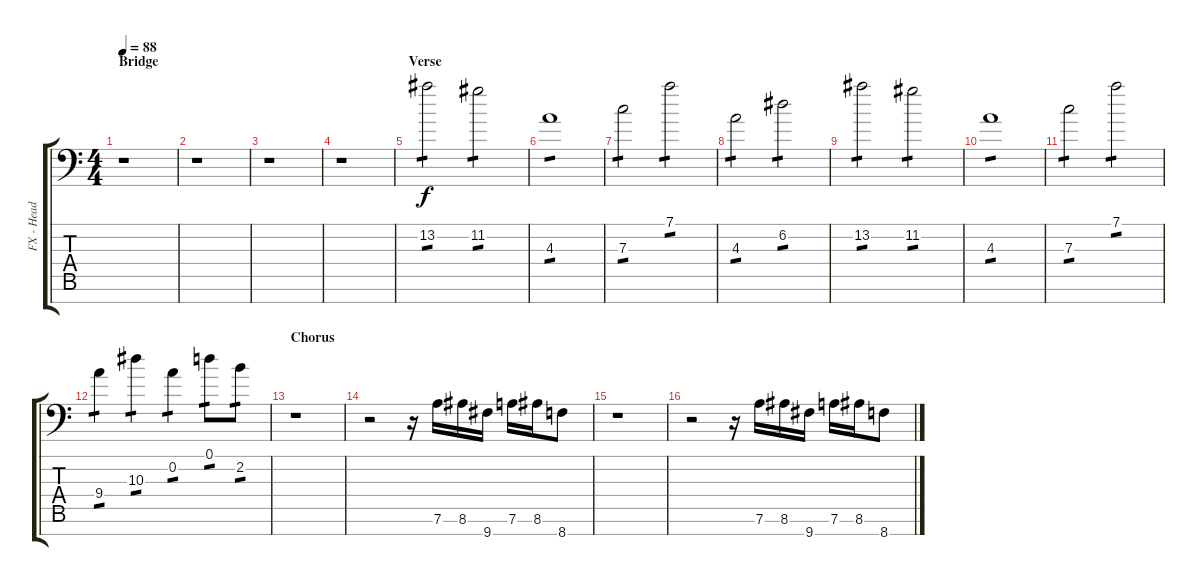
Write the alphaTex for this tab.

\track ("FX - Head Fills" "FX - Head ") {instrument distortionguitar}
\staff {score tabs}
\tuning (D4 A3 F3 C3 G2 D2 A1) {hide}
\ts (4 4)
\section ("" "Bridge")
\tempo 88
\clef f4
\ks c
r.1{dy f} |
r.1 |
r.1 |
r.1 |
\section ("" "Verse")
13.2.2{tp 1 volume 13 instrument electricguitarclean} 11.2.2{tp 1} |
4.3.1{tp 1} |
7.3.2{tp 1} 7.1.2{tp 1} |
4.3.2{tp 1} 6.2.2{tp 1} |
13.2.2{tp 1} 11.2.2{tp 1} |
4.3.1{tp 1} |
7.3.2{tp 1} 7.1.2{tp 1} |
9.4.4{tp 1} 10.3.4{tp 1} 0.2.4{tp 1} 0.1.8{tp 1} 2.2.8{tp 1} |
\section ("" "Chorus")
r.1{volume 12 instrument distortionguitar} |
r.2 r.16 7.6.16 8.6.16 9.7.16 7.6.16 8.6.16 8.7.8 |
r.1 |
r.2 r.16 7.6.16 8.6.16 9.7.16 7.6.16 8.6.16 8.7.8
